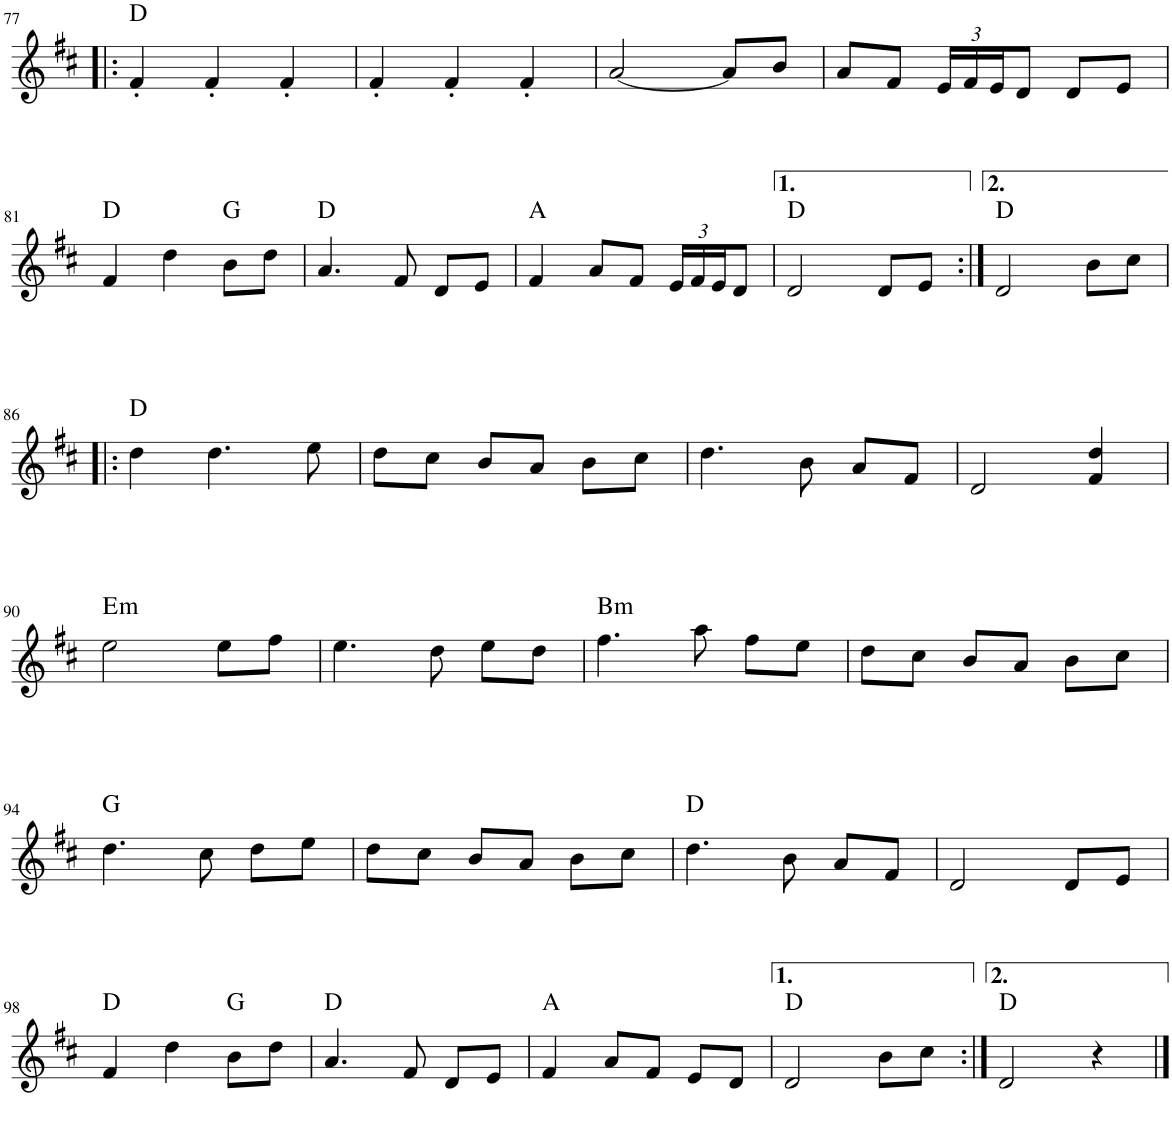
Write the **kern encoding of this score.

**kern	**harte
*part1	*part1
*staff1	*
*I"Piano	*
*I'Pno.	*
!!LO:PB:g=z
*clefG2	*
*k[f#c#]	*
*M3/4	*
=77!|:	=77!|:
4f#'/	D:maj
4f#'/	.
4f#'/	.
=78	=78
4f#'/	.
4f#'/	.
4f#'/	.
=79	=79
[2a/	.
8a/L]	.
8b/J	.
=80	=80
8a/L	.
8f#/J	.
*Xbrackettup	*
24e/LL	.
24f#/	.
24e/J	.
8d/J	.
8d/L	.
8e/J	.
!!LO:LB:g=z
=81	=81
4f#/	D:maj
4dd\	.
8b\L	G:maj
8dd\J	.
=82	=82
4.a/	D:maj
8f#/	.
8d/L	.
8e/J	.
=83	=83
4f#/	A:maj
8a/L	.
8f#/J	.
24e/LL	.
24f#/	.
24e/J	.
8d/J	.
=84	=84
2d/	D:maj
8d/L	.
8e/J	.
=85:|!	=85:|!
2d/	D:maj
8b\L	.
8cc#\J	.
!!LO:LB:g=z
=86!|:	=86!|:
4dd\	D:maj
4.dd\	.
8ee\	.
=87	=87
8dd\L	.
8cc#\J	.
8b/L	.
8a/J	.
8b\L	.
8cc#\J	.
=88	=88
4.dd\	.
8b\	.
8a/L	.
8f#/J	.
=89	=89
2d/	.
4f#/ 4dd/	.
!!LO:LB:g=z
=90	=90
!	!LO:H:kt=m
2ee\	E:min
8ee\L	.
8ff#\J	.
=91	=91
4.ee\	.
8dd\	.
8ee\L	.
8dd\J	.
=92	=92
!	!LO:H:kt=m
4.ff#\	B:min
8aa\	.
8ff#\L	.
8ee\J	.
=93	=93
8dd\L	.
8cc#\J	.
8b/L	.
8a/J	.
8b\L	.
8cc#\J	.
!!LO:LB:g=z
=94	=94
4.dd\	G:maj
8cc#\	.
8dd\L	.
8ee\J	.
=95	=95
8dd\L	.
8cc#\J	.
8b/L	.
8a/J	.
8b\L	.
8cc#\J	.
=96	=96
4.dd\	D:maj
8b\	.
8a/L	.
8f#/J	.
=97	=97
2d/	.
8d/L	.
8e/J	.
!!LO:LB:g=z
=98	=98
4f#/	D:maj
4dd\	.
8b\L	G:maj
8dd\J	.
=99	=99
4.a/	D:maj
8f#/	.
8d/L	.
8e/J	.
=100	=100
4f#/	A:maj
8a/L	.
8f#/J	.
8e/L	.
8d/J	.
=101	=101
2d/	D:maj
8b\L	.
8cc#\J	.
=102:|!	=102:|!
2d/	D:maj
4r	.
==	==
*-	*-
